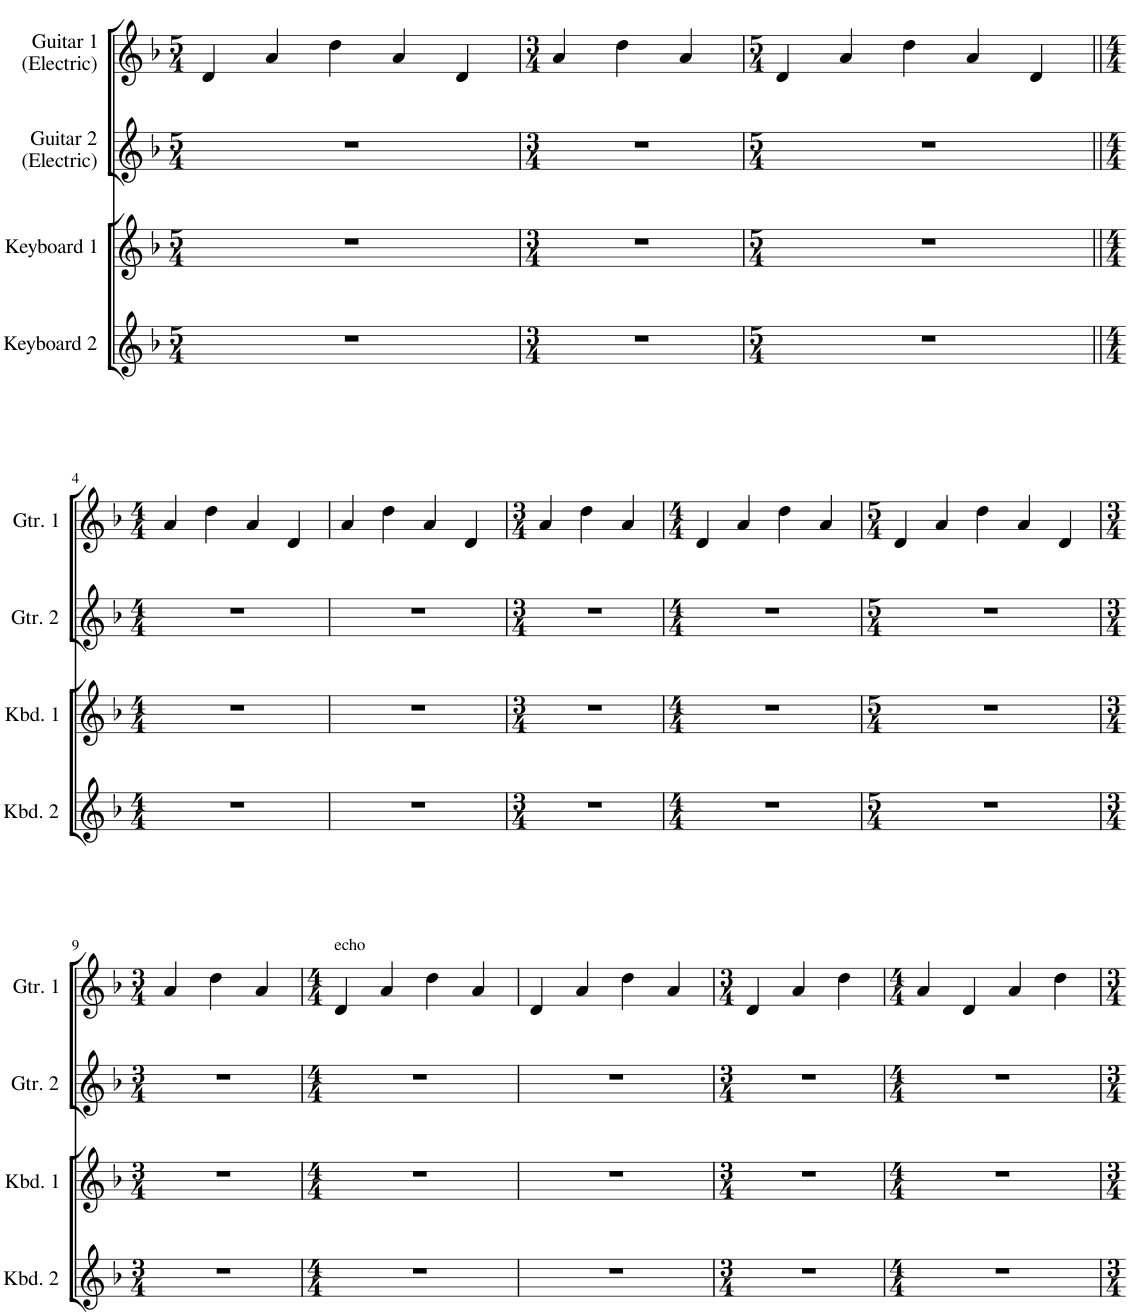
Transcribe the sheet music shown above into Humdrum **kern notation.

**kern	**kern	**kern	**kern
*part4	*part3	*part2	*part1
*staff4	*staff3	*staff2	*staff1
*I"Keyboard 2	*I"Keyboard 1	*I"Guitar 2 (Electric)	*I"Guitar 1 (Electric)
*I'Kbd. 2	*I'Kbd. 1	*I'Gtr. 2	*I'Gtr. 1
*clefG2	*clefG2	*clefG2	*clefG2
*k[b-]	*k[b-]	*k[b-]	*k[b-]
*M5/4	*M5/4	*M5/4	*M5/4
=1	=1	=1	=1
4%5r	4%5r	4%5r	4d/
.	.	.	4a/
.	.	.	4dd\
.	.	.	4a/
.	.	.	4d/
=2	=2	=2	=2
*M3/4	*M3/4	*M3/4	*M3/4
2.r	2.r	2.r	4a/
.	.	.	4dd\
.	.	.	4a/
=3	=3	=3	=3
*M5/4	*M5/4	*M5/4	*M5/4
4%5r	4%5r	4%5r	4d/
.	.	.	4a/
.	.	.	4dd\
.	.	.	4a/
.	.	.	4d/
!!LO:LB:g=z
=4||	=4||	=4||	=4||
*M4/4	*M4/4	*M4/4	*M4/4
1r	1r	1r	4a/
.	.	.	4dd\
.	.	.	4a/
.	.	.	4d/
=5	=5	=5	=5
1r	1r	1r	4a/
.	.	.	4dd\
.	.	.	4a/
.	.	.	4d/
=6	=6	=6	=6
*M3/4	*M3/4	*M3/4	*M3/4
2.r	2.r	2.r	4a/
.	.	.	4dd\
.	.	.	4a/
=7	=7	=7	=7
*M4/4	*M4/4	*M4/4	*M4/4
1r	1r	1r	4d/
.	.	.	4a/
.	.	.	4dd\
.	.	.	4a/
=8	=8	=8	=8
*M5/4	*M5/4	*M5/4	*M5/4
4%5r	4%5r	4%5r	4d/
.	.	.	4a/
.	.	.	4dd\
.	.	.	4a/
.	.	.	4d/
!!LO:LB:g=z
=9	=9	=9	=9
*M3/4	*M3/4	*M3/4	*M3/4
2.r	2.r	2.r	4a/
.	.	.	4dd\
.	.	.	4a/
=10	=10	=10	=10
*M4/4	*M4/4	*M4/4	*M4/4
!	!	!	!LO:TX:a:t=echo
1r	1r	1r	4d/
.	.	.	4a/
.	.	.	4dd\
.	.	.	4a/
=11	=11	=11	=11
1r	1r	1r	4d/
.	.	.	4a/
.	.	.	4dd\
.	.	.	4a/
=12	=12	=12	=12
*M3/4	*M3/4	*M3/4	*M3/4
2.r	2.r	2.r	4d/
.	.	.	4a/
.	.	.	4dd\
=13	=13	=13	=13
*M4/4	*M4/4	*M4/4	*M4/4
1r	1r	1r	4a/
.	.	.	4d/
.	.	.	4a/
.	.	.	4dd\
=	=	=	=
*-	*-	*-	*-
